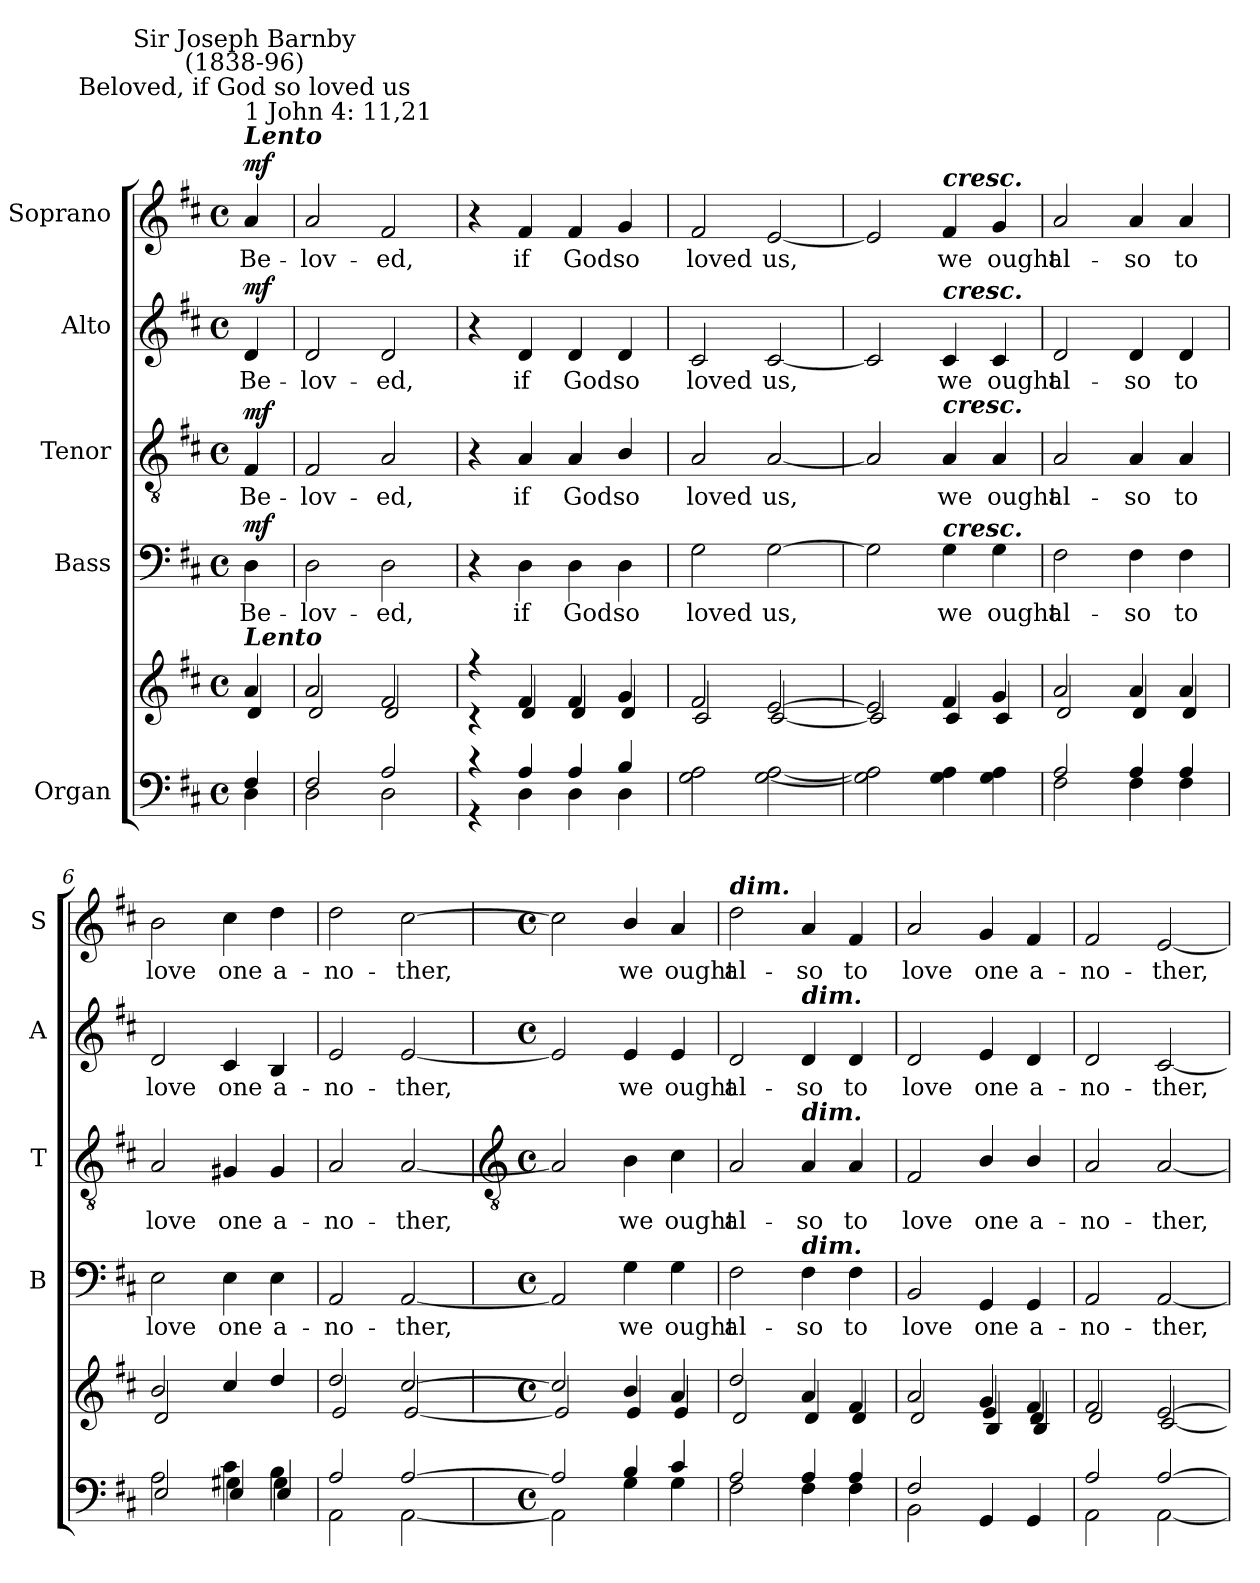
**kern	**kern	**dynam	**kern	**text	**dynam	**kern	**text	**dynam	**kern	**text	**dynam	**kern	**text	**dynam
*part5	*part5	*part5	*part4	*part4	*part4	*part3	*part3	*part3	*part2	*part2	*part2	*part1	*part1	*part1
*staff6	*staff5	*staff5/6	*staff4	*staff4	*staff4	*staff3	*staff3	*staff3	*staff2	*staff2	*staff2	*staff1	*staff1	*staff1
*I"Organ	*	*	*I"Bass	*	*	*I"Tenor	*	*	*I"Alto	*	*	*I"Soprano	*	*
*	*	*	*I'B	*	*	*I'T	*	*	*I'A	*	*	*I'S	*	*
*clefF4	*clefG2	*	*clefF4	*	*	*clefGv2	*	*	*clefG2	*	*	*clefG2	*	*
*k[f#c#]	*k[f#c#]	*	*k[f#c#]	*	*	*k[f#c#]	*	*	*k[f#c#]	*	*	*k[f#c#]	*	*
*D:	*D:	*	*D:	*	*	*D:	*	*	*D:	*	*	*D:	*	*
*M4/4	*M4/4	*	*M4/4	*	*	*M4/4	*	*	*M4/4	*	*	*M4/4	*	*
*met(c)	*met(c)	*	*met(c)	*	*	*met(c)	*	*	*met(c)	*	*	*met(c)	*	*
=	=	=	=	=	=	=	=	=	=	=	=	=	=	=
*^	*^	*	*	*	*	*	*	*	*	*	*	*	*	*
!	!	!	!	!	!	!	!	!	!	!	!	!	!	!LO:TX:a:Bi:t=Lento	!	!
!	!	!	!	!	!	!	!	!	!	!	!	!	!	!LO:TX:a:t=1 John 4&colon; 11,21	!	!
!	!	!	!	!	!	!	!	!	!	!	!	!	!	!LO:TX:a:cj:t=Beloved, if God so loved us	!	!
!	!	!	!	!	!	!	!	!	!	!	!	!	!	!LO:TX:a:cj:t=Sir Joseph Barnby\n(1838-96)	!	!
!	!	!LO:TX:a:Bi:t=Lento	!	!	!	!	!	!	!	!	!	!	!	!	!	!
!	!	!	!	!LO:DY:b=2	!	!LO:LY:b	!	!	!LO:LY:b	!	!	!LO:LY:b	!	!	!LO:LY:b	!
!	!	!	!	!LO:DY:n=1:b=2	!	!	!	!	!	!	!	!	!	!	!	!
!	!	!	!	!LO:DY:n=2:b	!	!	!	!	!	!	!	!	!	!	!	!
!	!	!	!	!LO:DY:n=3:b	!	!	!LO:DY:b	!	!	!LO:DY:b	!	!	!LO:DY:b	!	!	!LO:DY:b
4F#	4D	4a/	4d/	mp mp mp mp	4D	Be-	mf	4F#	Be-	mf	4d	Be-	mf	4a	Be-	mf
=1	=1	=1	=1	=1	=1	=1	=1	=1	=1	=1	=1	=1	=1	=1	=1	=1
!	!	!	!	!	!	!LO:LY:b	!	!	!LO:LY:b	!	!	!LO:LY:b	!	!	!LO:LY:b	!
2F#	2D	2a/	2d/	.	2D	-lov-	.	2F#	-lov-	.	2d	-lov-	.	2a	-lov-	.
!	!	!	!	!	!	!LO:LY:b	!	!	!LO:LY:b	!	!	!LO:LY:b	!	!	!LO:LY:b	!
2A	2D	2f#/	2d/	.	2D	-ed,	.	2A	-ed,	.	2d	-ed,	.	2f#	-ed,	.
=2	=2	=2	=2	=2	=2	=2	=2	=2	=2	=2	=2	=2	=2	=2	=2	=2
4r	4r	4r	4r	.	4r	.	.	4r	.	.	4r	.	.	4r	.	.
!	!	!	!	!	!	!LO:LY:b	!	!	!LO:LY:b	!	!	!LO:LY:b	!	!	!LO:LY:b	!
4A	4D	4f#/	4d/	.	4D	if	.	4A	if	.	4d	if	.	4f#	if	.
!	!	!	!	!	!	!LO:LY:b	!	!	!LO:LY:b	!	!	!LO:LY:b	!	!	!LO:LY:b	!
4A	4D	4f#/	4d/	.	4D	God	.	4A	God	.	4d	God	.	4f#	God	.
!	!	!	!	!	!	!LO:LY:b	!	!	!LO:LY:b	!	!	!LO:LY:b	!	!	!LO:LY:b	!
4B	4D	4g/	4d/	.	4D	so	.	4B/	so	.	4d	so	.	4g	so	.
=3	=3	=3	=3	=3	=3	=3	=3	=3	=3	=3	=3	=3	=3	=3	=3	=3
!	!	!	!	!	!	!LO:LY:b	!	!	!LO:LY:b	!	!	!LO:LY:b	!	!	!LO:LY:b	!
1ryy	2G 2A	2f#/	2c#/	.	2G	loved	.	2A	loved	.	2c#	loved	.	2f#	loved	.
!	!	!	!	!	!	!LO:LY:b	!	!	!LO:LY:b	!	!	!LO:LY:b	!	!	!LO:LY:b	!
.	[2G [2A	[2e/	[2c#/	.	[2G	us,	.	[2A	us,	.	[2c#	us,	.	[2e	us,	.
=4	=4	=4	=4	=4	=4	=4	=4	=4	=4	=4	=4	=4	=4	=4	=4	=4
1ryy	2G] 2A]	2e/]	2c#/]	.	2G]	.	.	2A]	.	.	2c#]	.	.	2e]	.	.
!	!	!	!	!	!	!	!	!	!	!	!	!	!	!LO:TX:a:Bi:t=cresc.	!	!
!	!	!	!	!	!	!	!	!	!	!	!LO:TX:a:Bi:t=cresc.	!	!	!	!	!
!	!	!	!	!	!	!	!	!LO:TX:a:Bi:t=cresc.	!	!	!	!	!	!	!	!
!	!	!	!	!	!LO:TX:a:Bi:t=cresc.	!	!	!	!	!	!	!	!	!	!	!
!	!	!	!	!	!	!LO:LY:b	!	!	!LO:LY:b	!	!	!LO:LY:b	!	!	!LO:LY:b	!
.	4G 4A	4f#/	4c#/	.	4G	we	.	4A	we	.	4c#	we	.	4f#	we	.
!	!	!	!	!	!	!LO:LY:b	!	!	!LO:LY:b	!	!	!LO:LY:b	!	!	!LO:LY:b	!
.	4G 4A	4g/	4c#/	.	4G	ought	.	4A	ought	.	4c#	ought	.	4g	ought	.
=5	=5	=5	=5	=5	=5	=5	=5	=5	=5	=5	=5	=5	=5	=5	=5	=5
!	!	!	!	!	!	!LO:LY:b	!	!	!LO:LY:b	!	!	!LO:LY:b	!	!	!LO:LY:b	!
2A	2F#	2a/	2d/	.	2F#	al-	.	2A	al-	.	2d	al-	.	2a	al-	.
!	!	!	!	!	!	!LO:LY:b	!	!	!LO:LY:b	!	!	!LO:LY:b	!	!	!LO:LY:b	!
4A	4F#	4a/	4d/	.	4F#	-so	.	4A	-so	.	4d	-so	.	4a	-so	.
!	!	!	!	!	!	!LO:LY:b	!	!	!LO:LY:b	!	!	!LO:LY:b	!	!	!LO:LY:b	!
4A	4F#	4a/	4d/	.	4F#	to	.	4A	to	.	4d	to	.	4a	to	.
=6	=6	=6	=6	=6	=6	=6	=6	=6	=6	=6	=6	=6	=6	=6	=6	=6
*	*^	*	*	*	*	*	*	*	*	*	*	*	*	*	*	*
!	!	!	!	!	!	!	!LO:LY:b	!	!	!LO:LY:b	!	!	!LO:LY:b	!	!	!LO:LY:b	!
2ryy	2A	2E	2b/	2d/	.	2E	love	.	2A	love	.	2d	love	.	2b	love	.
!	!	!	!	!	!	!	!LO:LY:b	!	!	!LO:LY:b	!	!	!LO:LY:b	!	!	!LO:LY:b	!
4c#\	4G#X	4E	4cc#/	2ryy	.	4E	one	.	4G#X	one	.	4c#	one	.	4cc#	one	.
!	!	!	!	!	!	!	!LO:LY:b	!	!	!LO:LY:b	!	!	!LO:LY:b	!	!	!LO:LY:b	!
4B\	4G#	4E	4dd/	.	.	4E	a-	.	4G#	a-	.	4B	a-	.	4dd	a-	.
=7	=7	=7	=7	=7	=7	=7	=7	=7	=7	=7	=7	=7	=7	=7	=7	=7	=7
!	!	!	!	!	!	!	!LO:LY:b	!	!	!LO:LY:b	!	!	!LO:LY:b	!	!	!LO:LY:b	!
*	*v	*v	*	*	*	*	*	*	*	*	*	*	*	*	*	*	*
2A	2AA\	2dd/	2e/	.	2AA	-no-	.	2A	-no-	.	2e	-no-	.	2dd	-no-	.
!	!	!	!	!	!	!LO:LY:b	!	!	!LO:LY:b	!	!	!LO:LY:b	!	!	!LO:LY:b	!
[2A	[2AA\	[2cc#/	[2e/	.	[2AA	-ther,	.	[2A	-ther,	.	[2e	-ther,	.	[2cc#	-ther,	.
!!LO:LB:g=z
=8	=8	=8	=8	=8	=8	=8	=8	=8	=8	=8	=8	=8	=8	=8	=8	=8
*	*	*	*	*	*	*	*	*clefGv2	*	*	*	*	*	*	*	*
*M4/4	*	*M4/4	*	*	*M4/4	*	*	*M4/4	*	*	*M4/4	*	*	*M4/4	*	*
*met(c)	*	*met(c)	*	*	*met(c)	*	*	*met(c)	*	*	*met(c)	*	*	*met(c)	*	*
2A]	2AA\]	2cc#/]	2e/]	.	2AA]	.	.	2A]	.	.	2e]	.	.	2cc#]	.	.
!	!	!	!	!	!	!LO:LY:b	!	!	!LO:LY:b	!	!	!LO:LY:b	!	!	!LO:LY:b	!
4B	4G	4b/	4e/	.	4G	we	.	4B	we	.	4e	we	.	4b/	we	.
!	!	!	!	!	!	!LO:LY:b	!	!	!LO:LY:b	!	!	!LO:LY:b	!	!	!LO:LY:b	!
4c#	4G	4a/	4e/	.	4G	ought	.	4c#	ought	.	4e	ought	.	4a	ought	.
=9	=9	=9	=9	=9	=9	=9	=9	=9	=9	=9	=9	=9	=9	=9	=9	=9
!	!	!	!	!	!	!	!	!	!	!	!	!	!	!LO:TX:a:Bi:t=dim.	!	!
!	!	!	!	!	!	!LO:LY:b	!	!	!LO:LY:b	!	!	!LO:LY:b	!	!	!LO:LY:b	!
2A	2F#	2dd/	2d/	.	2F#	al-	.	2A	al-	.	2d	al-	.	2dd	al-	.
!	!	!	!	!	!	!	!	!	!	!	!LO:TX:a:Bi:t=dim.	!	!	!	!	!
!	!	!	!	!	!	!	!	!LO:TX:a:Bi:t=dim.	!	!	!	!	!	!	!	!
!	!	!	!	!	!LO:TX:a:Bi:t=dim.	!	!	!	!	!	!	!	!	!	!	!
!	!	!	!	!	!	!LO:LY:b	!	!	!LO:LY:b	!	!	!LO:LY:b	!	!	!LO:LY:b	!
4A	4F#	4a/	4d/	.	4F#	-so	.	4A	-so	.	4d	-so	.	4a	-so	.
!	!	!	!	!	!	!LO:LY:b	!	!	!LO:LY:b	!	!	!LO:LY:b	!	!	!LO:LY:b	!
4A	4F#	4f#/	4d/	.	4F#	to	.	4A	to	.	4d	to	.	4f#	to	.
=10	=10	=10	=10	=10	=10	=10	=10	=10	=10	=10	=10	=10	=10	=10	=10	=10
*	*	*	*^	*	*	*	*	*	*	*	*	*	*	*	*	*
!	!	!	!	!	!	!	!LO:LY:b	!	!	!LO:LY:b	!	!	!LO:LY:b	!	!	!LO:LY:b	!
2F#	2BB\	2a/	2d/	2ryy	.	2BB	love	.	2F#	love	.	2d	love	.	2a	love	.
!	!	!	!	!	!	!	!LO:LY:b	!	!	!LO:LY:b	!	!	!LO:LY:b	!	!	!LO:LY:b	!
2ryy	4GG	4g/	4e/	4B	.	4GG	one	.	4B/	one	.	4e	one	.	4g	one	.
!	!	!	!	!	!	!	!LO:LY:b	!	!	!LO:LY:b	!	!	!LO:LY:b	!	!	!LO:LY:b	!
.	4GG	4f#/	4d/	4B	.	4GG	a-	.	4B/	a-	.	4d	a-	.	4f#	a-	.
=11	=11	=11	=11	=11	=11	=11	=11	=11	=11	=11	=11	=11	=11	=11	=11	=11	=11
!	!	!	!	!	!	!	!LO:LY:b	!	!	!LO:LY:b	!	!	!LO:LY:b	!	!	!LO:LY:b	!
*	*	*	*v	*v	*	*	*	*	*	*	*	*	*	*	*	*	*
2A	2AA\	2f#/	2d/	.	2AA	-no-	.	2A	-no-	.	2d	-no-	.	2f#	-no-	.
!	!	!	!	!	!	!LO:LY:b	!	!	!LO:LY:b	!	!	!LO:LY:b	!	!	!LO:LY:b	!
[2A	[2AA\	[2e/	[2c#/	.	[2AA	-ther,	.	[2A	-ther,	.	[2c#	-ther,	.	[2e	-ther,	.
*v	*v	*	*	*	*	*	*	*	*	*	*	*	*	*	*	*
*	*v	*v	*	*	*	*	*	*	*	*	*	*	*	*	*
=	=	=	=	=	=	=	=	=	=	=	=	=	=	=
*-	*-	*-	*-	*-	*-	*-	*-	*-	*-	*-	*-	*-	*-	*-
